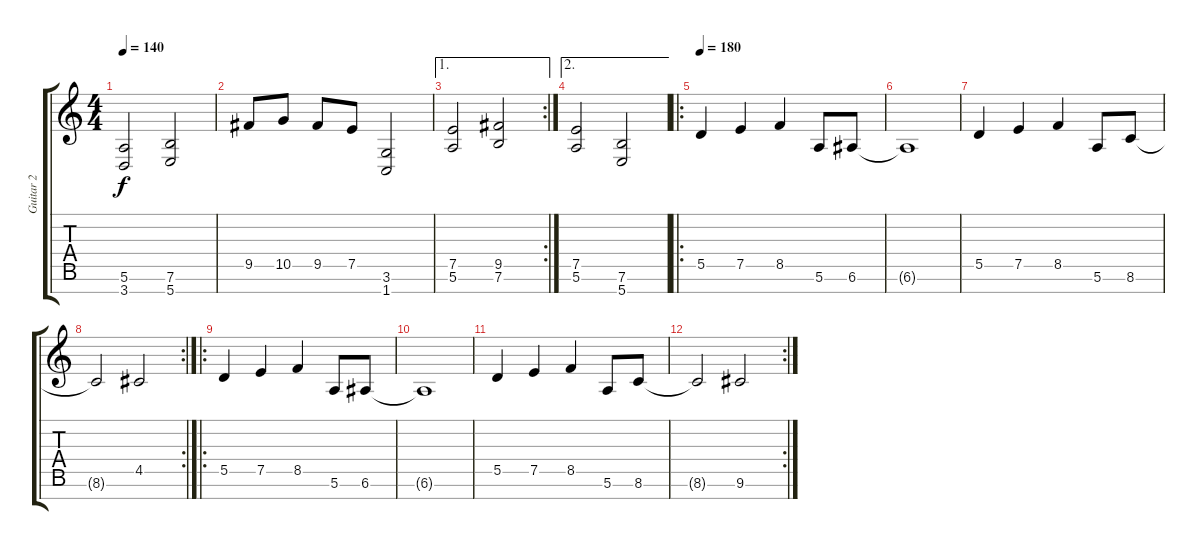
\track ("Guitar 2" "Guitar 2") {instrument distortionguitar}
\staff {score tabs}
\tuning (E4 B3 G3 D3 A2 E2 B1) {hide}
\ts (4 4)
\tempo 140
\clef g2
\ks c
(5.6 3.7).2{dy f} (7.6 5.7).2 |
9.5.8 10.5.8 9.5.8 7.5.8 (3.6 1.7).2 |
\ae 1
\rc 2
(7.5 5.6).2 (9.5 7.6).2 |
\ae 2
(7.5 5.6).2 (7.6 5.7).2 |
\ro
\tempo 180
5.5.4 7.5.4 8.5.4 5.6.8 6.6.8 |
6.6{t}.1 |
5.5.4 7.5.4 8.5.4 5.6.8 8.6.8 |
\rc 2
8.6{t}.2 4.5.2 |
\ro
5.5.4 7.5.4 8.5.4 5.6.8 6.6.8 |
6.6{t}.1 |
5.5.4 7.5.4 8.5.4 5.6.8 8.6.8 |
\rc 2
8.6{t}.2 9.6.2
